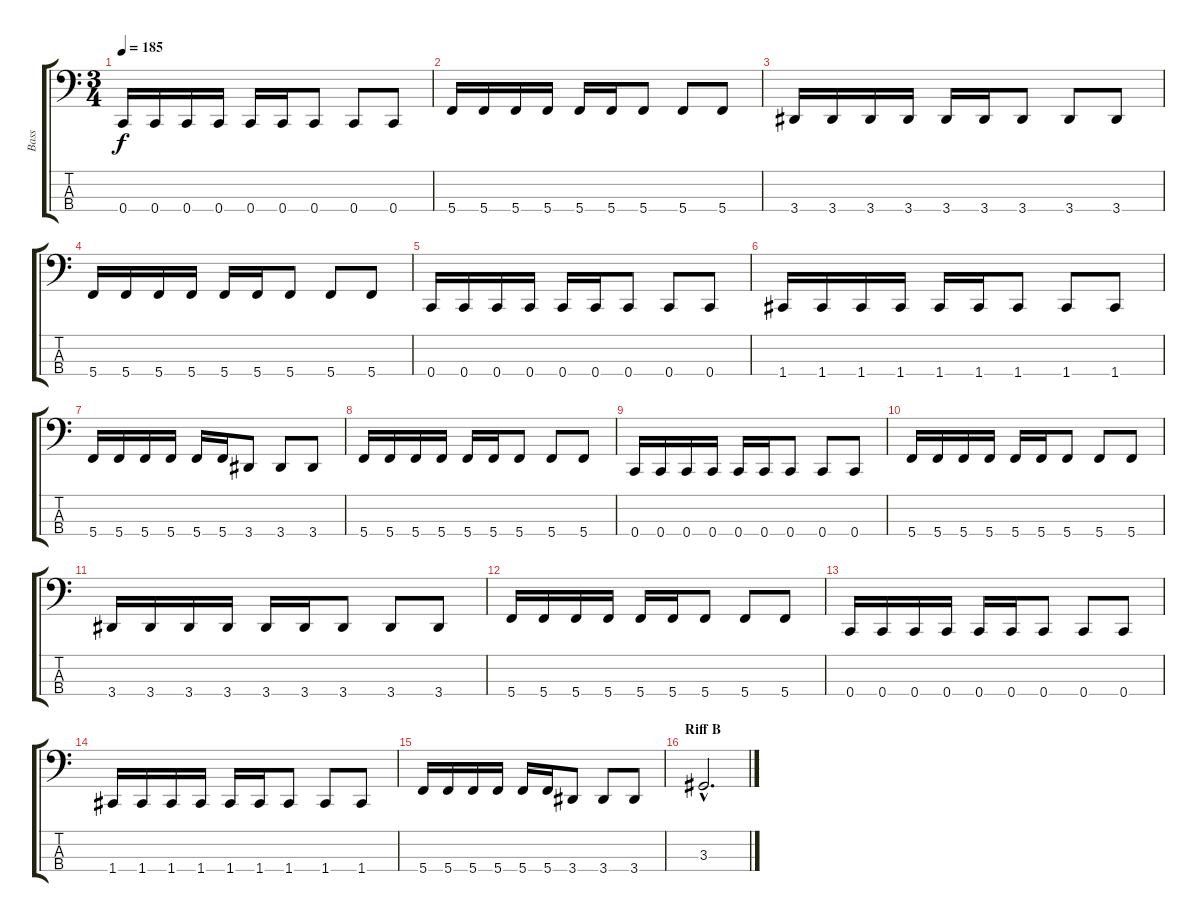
\track ("Bass" "Bass") {instrument electricbassfinger}
\staff {score tabs}
\tuning (Eb2 Bb1 F1 C1) {hide}
\ts (3 4)
\tempo 185
\clef f4
\ks c
0.4.16{dy f} 0.4.16 0.4.16 0.4.16 0.4.16 0.4.16 0.4.8 0.4.8 0.4.8 |
5.4.16 5.4.16 5.4.16 5.4.16 5.4.16 5.4.16 5.4.8 5.4.8 5.4.8 |
3.4.16 3.4.16 3.4.16 3.4.16 3.4.16 3.4.16 3.4.8 3.4.8 3.4.8 |
5.4.16 5.4.16 5.4.16 5.4.16 5.4.16 5.4.16 5.4.8 5.4.8 5.4.8 |
0.4.16 0.4.16 0.4.16 0.4.16 0.4.16 0.4.16 0.4.8 0.4.8 0.4.8 |
1.4.16 1.4.16 1.4.16 1.4.16 1.4.16 1.4.16 1.4.8 1.4.8 1.4.8 |
5.4.16 5.4.16 5.4.16 5.4.16 5.4.16 5.4.16 3.4.8 3.4.8 3.4.8 |
5.4.16 5.4.16 5.4.16 5.4.16 5.4.16 5.4.16 5.4.8 5.4.8 5.4.8 |
0.4.16 0.4.16 0.4.16 0.4.16 0.4.16 0.4.16 0.4.8 0.4.8 0.4.8 |
5.4.16 5.4.16 5.4.16 5.4.16 5.4.16 5.4.16 5.4.8 5.4.8 5.4.8 |
3.4.16 3.4.16 3.4.16 3.4.16 3.4.16 3.4.16 3.4.8 3.4.8 3.4.8 |
5.4.16 5.4.16 5.4.16 5.4.16 5.4.16 5.4.16 5.4.8 5.4.8 5.4.8 |
0.4.16 0.4.16 0.4.16 0.4.16 0.4.16 0.4.16 0.4.8 0.4.8 0.4.8 |
1.4.16 1.4.16 1.4.16 1.4.16 1.4.16 1.4.16 1.4.8 1.4.8 1.4.8 |
5.4.16 5.4.16 5.4.16 5.4.16 5.4.16 5.4.16 3.4.8 3.4.8 3.4.8 |
\section ("" "Riff B")
3.3{hac}.2{d}
